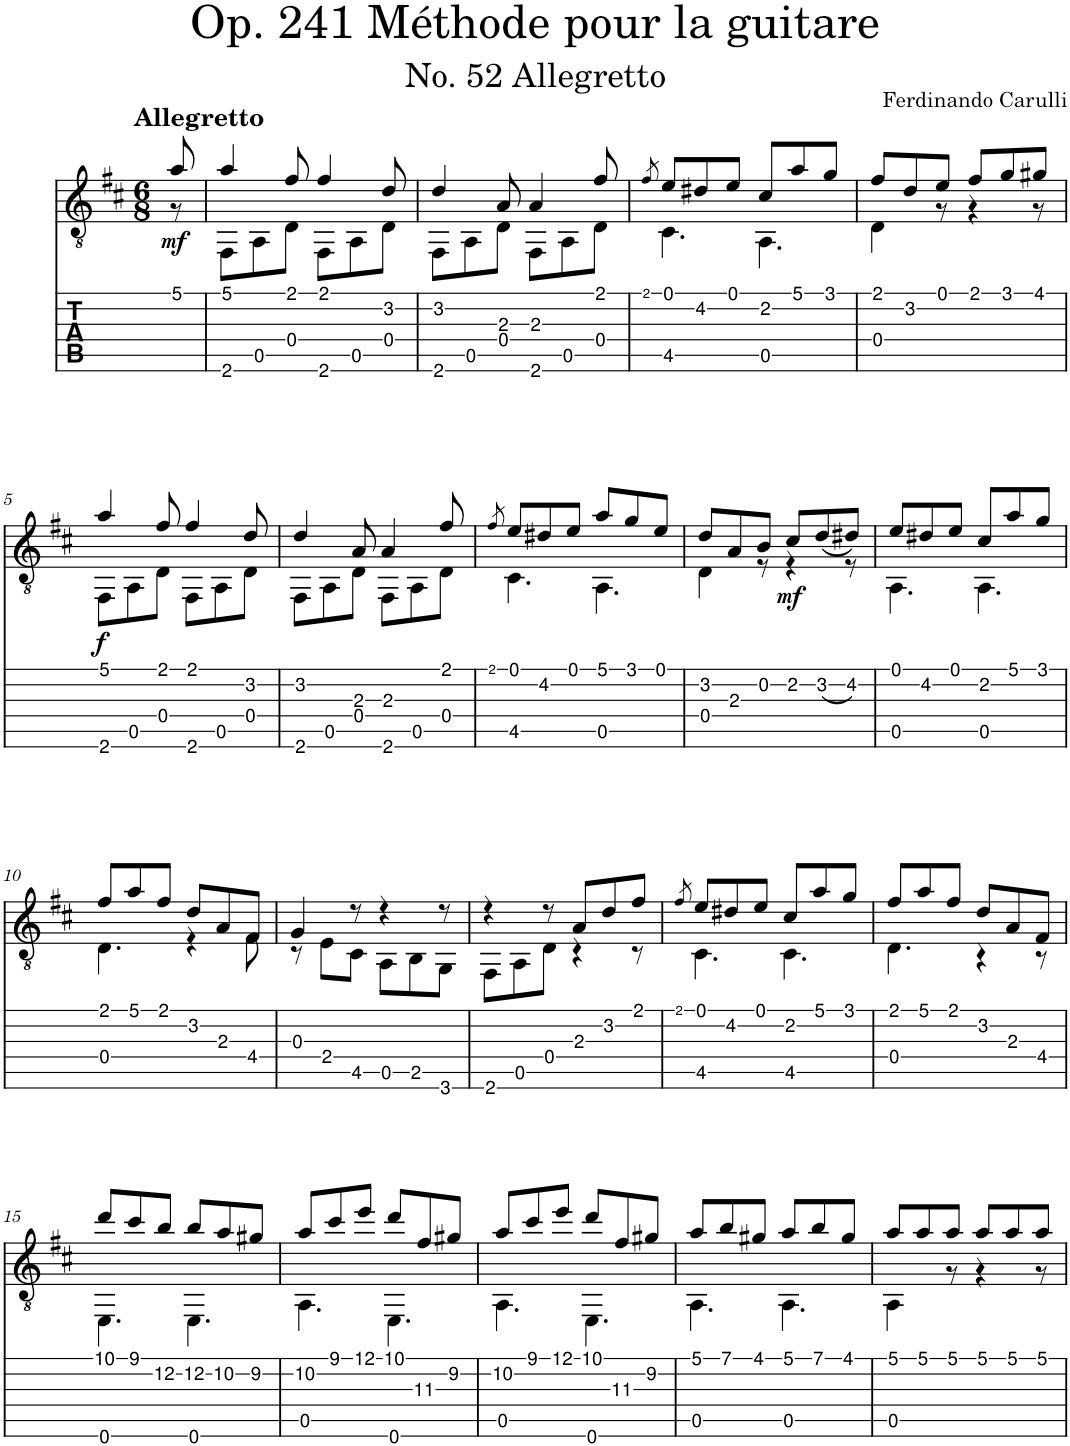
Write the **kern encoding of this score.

**kern	**kern	**dynam
*part1	*part1	*part1
*staff2	*staff1	*staff1/2
*I"Classical Guitar	*	*
*I'Guit.	*	*
*stria6	*	*
*	*clefGv2	*
*k[f#c#]	*k[f#c#]	*
*D:	*D:	*
*M6/8	*M6/8	*
=	=	=
*^	*^	*
!	!	!LO:TX:a:B:t=Allegretto	!	!
!	!	!	!	!LO:DY:b
8a	8r	8a/	8r	mf
=1	=1	=1	=1	=1
4a	8FF#L	4a/	8FF#\L	.
.	8AA	.	8AA\	.
8f#	8DJ	8f#/	8D\J	.
4f#	8FF#L	4f#/	8FF#\L	.
.	8AA	.	8AA\	.
8d	8DJ	8d/	8D\J	.
=2	=2	=2	=2	=2
4d	8FF#L	4d/	8FF#\L	.
.	8AA	.	8AA\	.
8A	8DJ	8A/	8D\J	.
4A	8FF#L	4A/	8FF#\L	.
.	8AA	.	8AA\	.
8f#	8DJ	8f#/	8D\J	.
=3	=3	=3	=3	=3
qf#	.	8qf#/	.	.
8eL	4.C#	8e/L	4.C#\	.
8d#X	.	8d#X/	.	.
8eJ	.	8e/J	.	.
8c#L	4.AA	8c#/L	4.AA\	.
8a	.	8a/	.	.
8gJ	.	8g/J	.	.
=4	=4	=4	=4	=4
8f#L	4D	8f#/L	4D\	.
8d	.	8d/	.	.
8eJ	8r	8e/J	8r	.
8f#L	4r	8f#/L	4r	.
8g	.	8g/	.	.
8g#XJ	8r	8g#X/J	8r	.
!!LO:LB:g=z	!!
=5	=5	=5	=5	=5
!	!	!	!	!LO:DY:b
4a	8FF#L	4a/	8FF#\L	f
.	8AA	.	8AA\	.
8f#	8DJ	8f#/	8D\J	.
4f#	8FF#L	4f#/	8FF#\L	.
.	8AA	.	8AA\	.
8d	8DJ	8d/	8D\J	.
=6	=6	=6	=6	=6
4d	8FF#L	4d/	8FF#\L	.
.	8AA	.	8AA\	.
8A	8DJ	8A/	8D\J	.
4A	8FF#L	4A/	8FF#\L	.
.	8AA	.	8AA\	.
8f#	8DJ	8f#/	8D\J	.
=7	=7	=7	=7	=7
qf#	.	8qf#/	.	.
8eL	4.C#	8e/L	4.C#\	.
8d#X	.	8d#X/	.	.
8eJ	.	8e/J	.	.
8aL	4.AA	8a/L	4.AA\	.
8g	.	8g/	.	.
8eJ	.	8e/J	.	.
=8	=8	=8	=8	=8
8dL	4D	8d/L	4D\	.
8A	.	8A/	.	.
8BJ	8r	8B/J	8r	.
!	!	!	!	!LO:DY:b
8c#L	4r	8c#/L	4r	mf
8d	.	(<8d/	.	.
8d#XJ	8r	8d#X/J)	8r	.
=9	=9	=9	=9	=9
8eL	4.AA	8e/L	4.AA\	.
8d#X	.	8d#X/	.	.
8eJ	.	8e/J	.	.
8c#L	4.AA	8c#/L	4.AA\	.
8a	.	8a/	.	.
8gJ	.	8g/J	.	.
!!LO:LB:g=z	!!
=10	=10	=10	=10	=10
8f#L	4.D	8f#/L	4.D\	.
8a	.	8a/	.	.
8f#J	.	8f#/J	.	.
8dL	4r	8d/L	4r	.
8A	.	8A/	.	.
8F#J	8F#	8F#/J	8F#\	.
=11	=11	=11	=11	=11
4G	8r	4G/	8r	.
.	8EL	.	8E\L	.
8r	8C#J	8r	8C#\J	.
4r	8AAL	4r	8AA\L	.
.	8BB	.	8BB\	.
8r	8GGJ	8r	8GG\J	.
=12	=12	=12	=12	=12
4r	8FF#L	4r	8FF#\L	.
.	8AA	.	8AA\	.
8r	8DJ	8r	8D\J	.
8AL	4r	8A/L	4r	.
8d	.	8d/	.	.
8f#J	8r	8f#/J	8r	.
=13	=13	=13	=13	=13
qf#	.	8qf#/	.	.
8eL	4.C#	8e/L	4.C#\	.
8d#X	.	8d#X/	.	.
8eJ	.	8e/J	.	.
8c#L	4.C#	8c#/L	4.C#\	.
8a	.	8a/	.	.
8gJ	.	8g/J	.	.
=14	=14	=14	=14	=14
8f#L	4.D	8f#/L	4.D\	.
8a	.	8a/	.	.
8f#J	.	8f#/J	.	.
8dL	4r	8d/L	4r	.
8A	.	8A/	.	.
8F#J	8r	8F#/J	8r	.
!!LO:LB:g=z	!!
=15	=15	=15	=15	=15
8ddL	4.EE	8dd/L	4.EE\	.
8cc#	.	8cc#/	.	.
8bJ	.	8b/J	.	.
8bL	4.EE	8b/L	4.EE\	.
8a	.	8a/	.	.
8g#XJ	.	8g#X/J	.	.
=16	=16	=16	=16	=16
8aL	4.AA	8a/L	4.AA\	.
8cc#	.	8cc#/	.	.
8eeJ	.	8ee/J	.	.
8ddL	4.EE	8dd/L	4.EE\	.
8f#	.	8f#/	.	.
8g#XJ	.	8g#X/J	.	.
=17	=17	=17	=17	=17
8aL	4.AA	8a/L	4.AA\	.
8cc#	.	8cc#/	.	.
8eeJ	.	8ee/J	.	.
8ddL	4.EE	8dd/L	4.EE\	.
8f#	.	8f#/	.	.
8g#XJ	.	8g#X/J	.	.
=18	=18	=18	=18	=18
8aL	4.AA	8a/L	4.AA\	.
8b	.	8b/	.	.
8g#XJ	.	8g#X/J	.	.
8aL	4.AA	8a/L	4.AA\	.
8b	.	8b/	.	.
8g#J	.	8g#/J	.	.
=19	=19	=19	=19	=19
8aL	4AA	8a/L	4AA\	.
8a	.	8a/	.	.
8aJ	8r	8a/J	8r	.
8aL	4r	8a/L	4r	.
8a	.	8a/	.	.
8aJ	8r	8a/J	8r	.
*v	*v	*	*	*
*	*v	*v	*
=	=	=
*-	*-	*-
